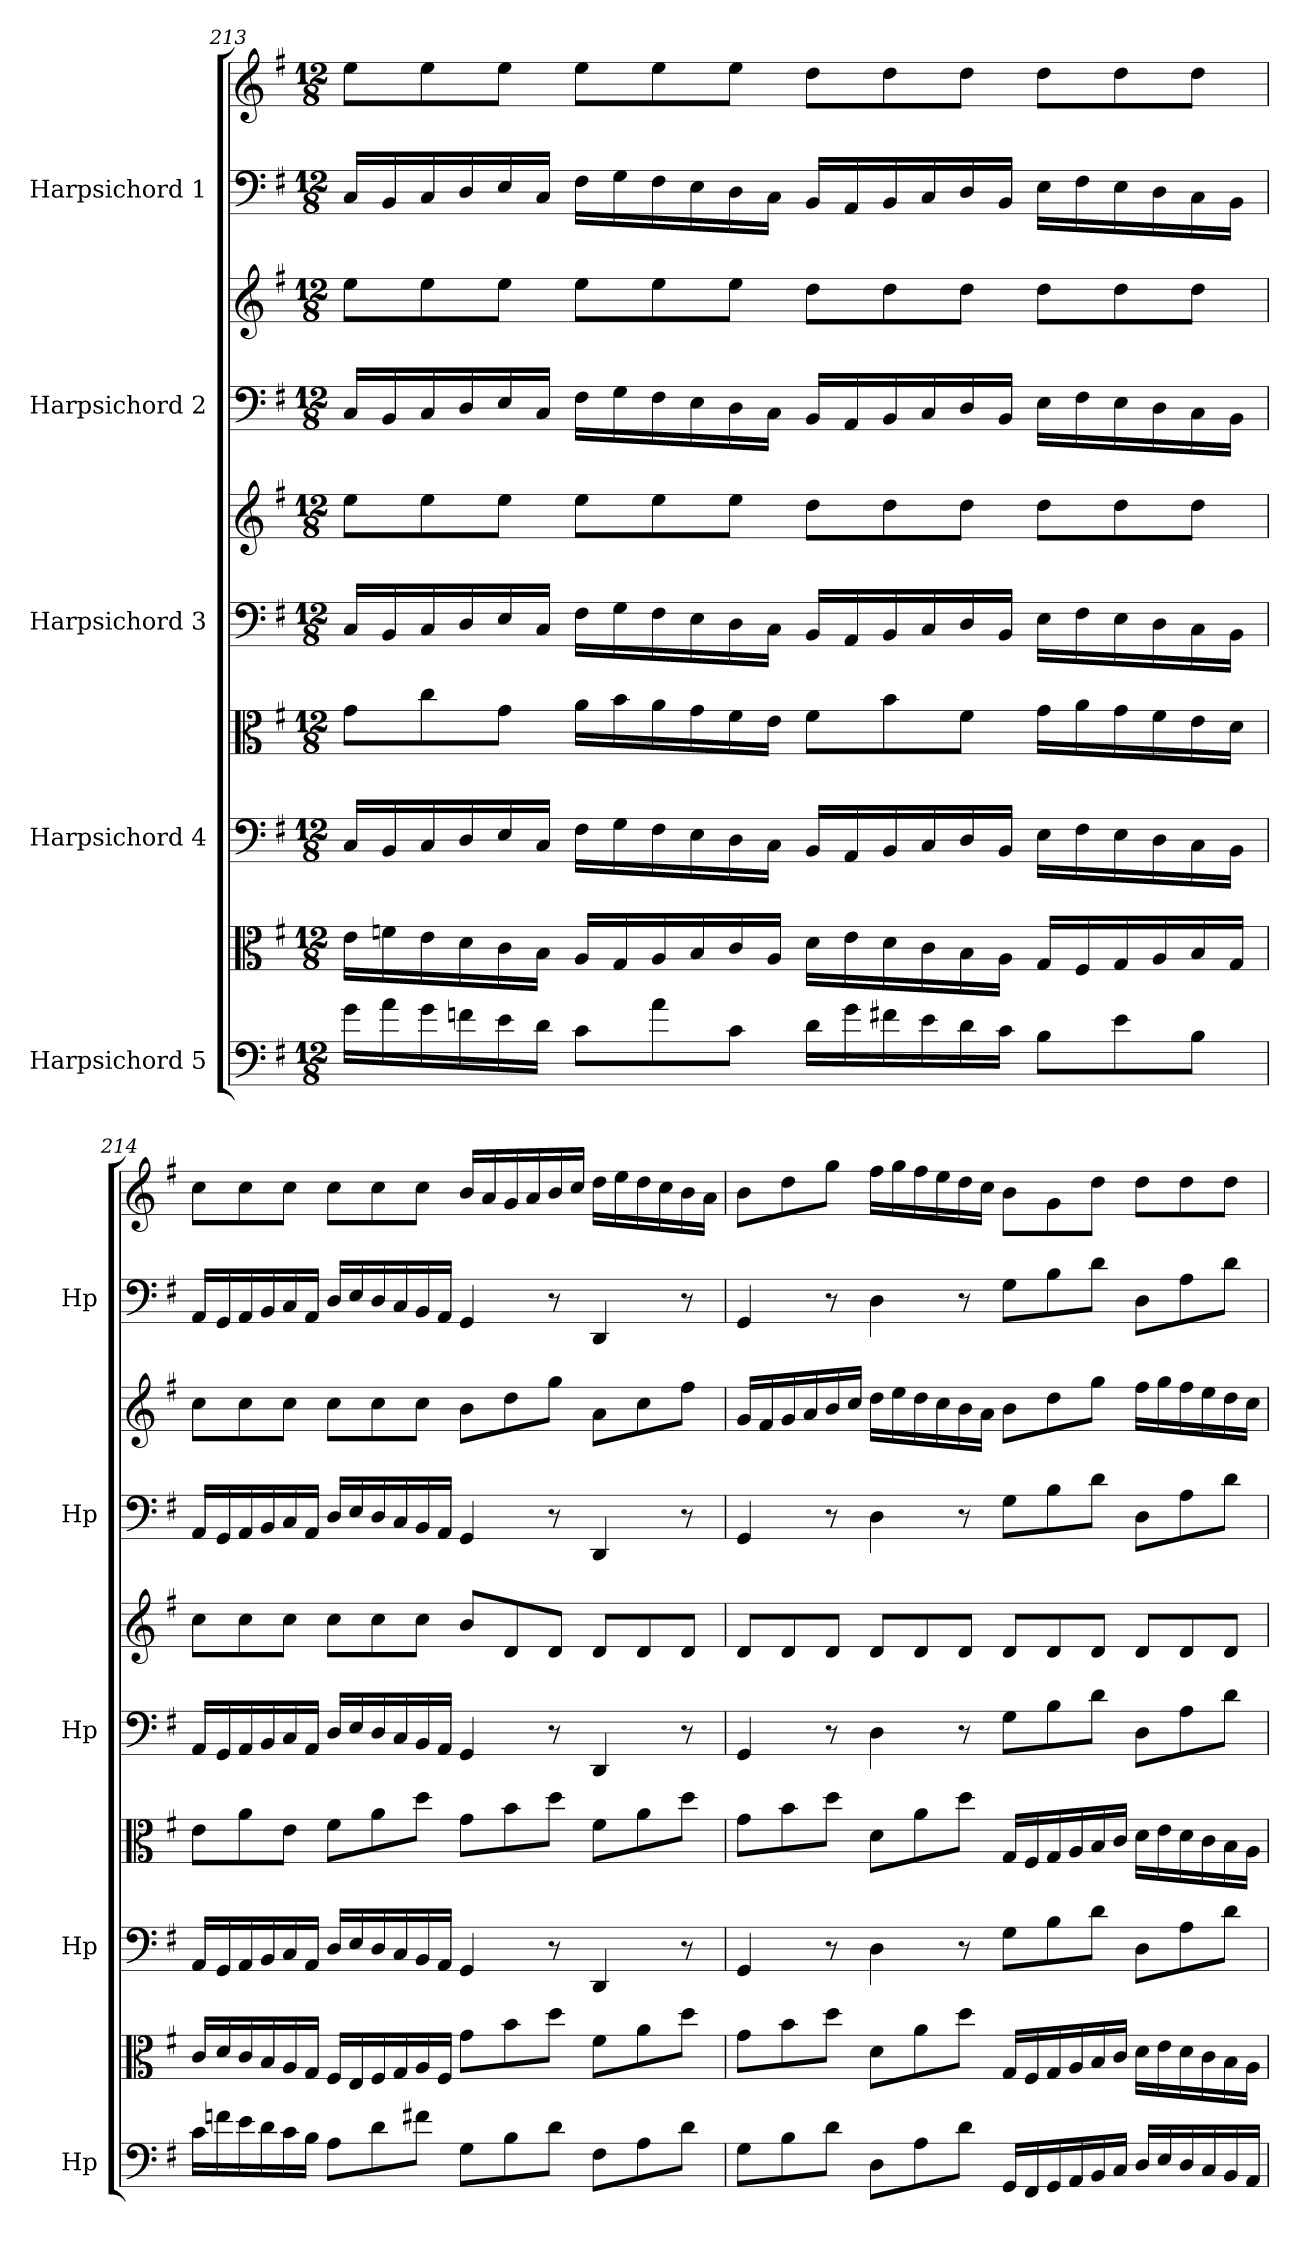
**kern	**kern	**kern	**kern	**kern	**kern	**kern	**kern	**kern	**kern
*part5	*part5	*part4	*part4	*part3	*part3	*part2	*part2	*part1	*part1
*staff10	*staff9	*staff8	*staff7	*staff6	*staff5	*staff4	*staff3	*staff2	*staff1
*I"Harpsichord 5	*	*I"Harpsichord 4	*	*I"Harpsichord 3	*	*I"Harpsichord 2	*	*I"Harpsichord 1	*
*I'Hp	*	*I'Hp	*	*I'Hp	*	*I'Hp	*	*I'Hp	*
!!LO:PB:g=z
*clefF4	*clefC3	*clefF4	*clefC3	*clefF4	*clefG2	*clefF4	*clefG2	*clefF4	*clefG2
*k[f#]	*k[f#]	*k[f#]	*k[f#]	*k[f#]	*k[f#]	*k[f#]	*k[f#]	*k[f#]	*k[f#]
*M12/8	*M12/8	*M12/8	*M12/8	*M12/8	*M12/8	*M12/8	*M12/8	*M12/8	*M12/8
=213	=213	=213	=213	=213	=213	=213	=213	=213	=213
16g\LL	16e\LL	16C/LL	8g\L	16C/LL	8ee\L	16C/LL	8ee\L	16C/LL	8ee\L
16a\	16fn\	16BB/	.	16BB/	.	16BB/	.	16BB/	.
16g\	16e\	16C/	8cc\	16C/	8ee\	16C/	8ee\	16C/	8ee\
16fn\	16d\	16D/	.	16D/	.	16D/	.	16D/	.
16e\	16c\	16E/	8g\J	16E/	8ee\J	16E/	8ee\J	16E/	8ee\J
16d\JJ	16B\JJ	16C/JJ	.	16C/JJ	.	16C/JJ	.	16C/JJ	.
8c\L	16A/LL	16F#\LL	16a\LL	16F#\LL	8ee\L	16F#\LL	8ee\L	16F#\LL	8ee\L
.	16G/	16G\	16b\	16G\	.	16G\	.	16G\	.
8a\	16A/	16F#\	16a\	16F#\	8ee\	16F#\	8ee\	16F#\	8ee\
.	16B/	16E\	16g\	16E\	.	16E\	.	16E\	.
8c\J	16c/	16D\	16f#\	16D\	8ee\J	16D\	8ee\J	16D\	8ee\J
.	16A/JJ	16C\JJ	16e\JJ	16C\JJ	.	16C\JJ	.	16C\JJ	.
16d\LL	16d\LL	16BB/LL	8f#\L	16BB/LL	8dd\L	16BB/LL	8dd\L	16BB/LL	8dd\L
16g\	16e\	16AA/	.	16AA/	.	16AA/	.	16AA/	.
16f#X\	16d\	16BB/	8b\	16BB/	8dd\	16BB/	8dd\	16BB/	8dd\
16e\	16c\	16C/	.	16C/	.	16C/	.	16C/	.
16d\	16B\	16D/	8f#\J	16D/	8dd\J	16D/	8dd\J	16D/	8dd\J
16c\JJ	16A\JJ	16BB/JJ	.	16BB/JJ	.	16BB/JJ	.	16BB/JJ	.
8B\L	16G/LL	16E\LL	16g\LL	16E\LL	8dd\L	16E\LL	8dd\L	16E\LL	8dd\L
.	16F#/	16F#\	16a\	16F#\	.	16F#\	.	16F#\	.
8e\	16G/	16E\	16g\	16E\	8dd\	16E\	8dd\	16E\	8dd\
.	16A/	16D\	16f#\	16D\	.	16D\	.	16D\	.
8B\J	16B/	16C\	16e\	16C\	8dd\J	16C\	8dd\J	16C\	8dd\J
.	16G/JJ	16BB\JJ	16d\JJ	16BB\JJ	.	16BB\JJ	.	16BB\JJ	.
!!LO:PB:g=z
=214	=214	=214	=214	=214	=214	=214	=214	=214	=214
16c\LL	16c/LL	16AA/LL	8e\L	16AA/LL	8cc\L	16AA/LL	8cc\L	16AA/LL	8cc\L
16fn\	16d/	16GG/	.	16GG/	.	16GG/	.	16GG/	.
16e\	16c/	16AA/	8a\	16AA/	8cc\	16AA/	8cc\	16AA/	8cc\
16d\	16B/	16BB/	.	16BB/	.	16BB/	.	16BB/	.
16c\	16A/	16C/	8e\J	16C/	8cc\J	16C/	8cc\J	16C/	8cc\J
16B\JJ	16G/JJ	16AA/JJ	.	16AA/JJ	.	16AA/JJ	.	16AA/JJ	.
8A\L	16F#/LL	16D/LL	8f#\L	16D/LL	8cc\L	16D/LL	8cc\L	16D/LL	8cc\L
.	16E/	16E/	.	16E/	.	16E/	.	16E/	.
8d\	16F#/	16D/	8a\	16D/	8cc\	16D/	8cc\	16D/	8cc\
.	16G/	16C/	.	16C/	.	16C/	.	16C/	.
8f#X\J	16A/	16BB/	8dd\J	16BB/	8cc\J	16BB/	8cc\J	16BB/	8cc\J
.	16F#/JJ	16AA/JJ	.	16AA/JJ	.	16AA/JJ	.	16AA/JJ	.
8G\L	8g\L	4GG/	8g\L	4GG/	8b/L	4GG/	8b\L	4GG/	16b/LL
.	.	.	.	.	.	.	.	.	16a/
8B\	8b\	.	8b\	.	8d/	.	8dd\	.	16g/
.	.	.	.	.	.	.	.	.	16a/
8d\J	8dd\J	8r	8dd\J	8r	8d/J	8r	8gg\J	8r	16b/
.	.	.	.	.	.	.	.	.	16cc/JJ
8F#\L	8f#\L	4DD/	8f#\L	4DD/	8d/L	4DD/	8a\L	4DD/	16dd\LL
.	.	.	.	.	.	.	.	.	16ee\
8A\	8a\	.	8a\	.	8d/	.	8cc\	.	16dd\
.	.	.	.	.	.	.	.	.	16cc\
8d\J	8dd\J	8r	8dd\J	8r	8d/J	8r	8ff#\J	8r	16b\
.	.	.	.	.	.	.	.	.	16a\JJ
!!LO:PB:g=z
=215	=215	=215	=215	=215	=215	=215	=215	=215	=215
8G\L	8g\L	4GG/	8g\L	4GG/	8d/L	4GG/	16g/LL	4GG/	8b\L
.	.	.	.	.	.	.	16f#/	.	.
8B\	8b\	.	8b\	.	8d/	.	16g/	.	8dd\
.	.	.	.	.	.	.	16a/	.	.
8d\J	8dd\J	8r	8dd\J	8r	8d/J	8r	16b/	8r	8gg\J
.	.	.	.	.	.	.	16cc/JJ	.	.
8D\L	8d\L	4D\	8d\L	4D\	8d/L	4D\	16dd\LL	4D\	16ff#\LL
.	.	.	.	.	.	.	16ee\	.	16gg\
8A\	8a\	.	8a\	.	8d/	.	16dd\	.	16ff#\
.	.	.	.	.	.	.	16cc\	.	16ee\
8d\J	8dd\J	8r	8dd\J	8r	8d/J	8r	16b\	8r	16dd\
.	.	.	.	.	.	.	16a\JJ	.	16cc\JJ
16GG/LL	16G/LL	8G\L	16G/LL	8G\L	8d/L	8G\L	8b\L	8G\L	8b\L
16FF#/	16F#/	.	16F#/	.	.	.	.	.	.
16GG/	16G/	8B\	16G/	8B\	8d/	8B\	8dd\	8B\	8g\
16AA/	16A/	.	16A/	.	.	.	.	.	.
16BB/	16B/	8d\J	16B/	8d\J	8d/J	8d\J	8gg\J	8d\J	8dd\J
16C/JJ	16c/JJ	.	16c/JJ	.	.	.	.	.	.
16D/LL	16d\LL	8D\L	16d\LL	8D\L	8d/L	8D\L	16ff#\LL	8D\L	8dd\L
16E/	16e\	.	16e\	.	.	.	16gg\	.	.
16D/	16d\	8A\	16d\	8A\	8d/	8A\	16ff#\	8A\	8dd\
16C/	16c\	.	16c\	.	.	.	16ee\	.	.
16BB/	16B\	8d\J	16B\	8d\J	8d/J	8d\J	16dd\	8d\J	8dd\J
16AA/JJ	16A\JJ	.	16A\JJ	.	.	.	16cc\JJ	.	.
=	=	=	=	=	=	=	=	=	=
*-	*-	*-	*-	*-	*-	*-	*-	*-	*-
